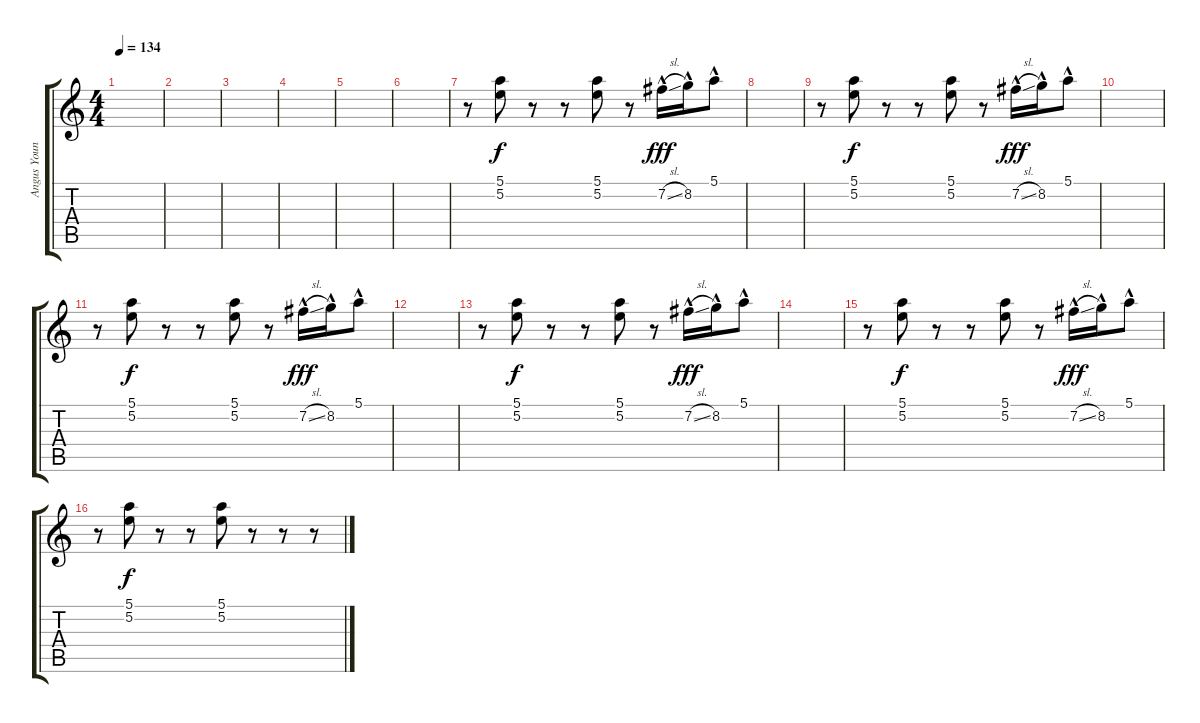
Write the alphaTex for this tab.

\track ("Angus Young-Left " "Angus Youn") {instrument overdrivenguitar}
\staff {score tabs}
\tuning (E4 B3 G3 D3 A2 E2) {hide}
\ts (4 4)
\tempo 134
\clef g2
\ks c
|
|
|
|
|
|
r.8 (5.1 5.2).8{dy f} r.8 r.8 (5.1 5.2).8 r.8 7.2{sl hac}.16{dy fff} 8.2{hac}.16 5.1{hac}.8 |
|
r.8 (5.1 5.2).8{dy f} r.8 r.8 (5.1 5.2).8 r.8 7.2{sl hac}.16{dy fff} 8.2{hac}.16 5.1{hac}.8 |
|
r.8 (5.1 5.2).8{dy f} r.8 r.8 (5.1 5.2).8 r.8 7.2{sl hac}.16{dy fff} 8.2{hac}.16 5.1{hac}.8 |
|
r.8 (5.1 5.2).8{dy f} r.8 r.8 (5.1 5.2).8 r.8 7.2{sl hac}.16{dy fff} 8.2{hac}.16 5.1{hac}.8 |
|
r.8 (5.1 5.2).8{dy f} r.8 r.8 (5.1 5.2).8 r.8 7.2{sl hac}.16{dy fff} 8.2{hac}.16 5.1{hac}.8 |
r.8 (5.1 5.2).8{dy f} r.8 r.8 (5.1 5.2).8 r.8 r.8 r.8
